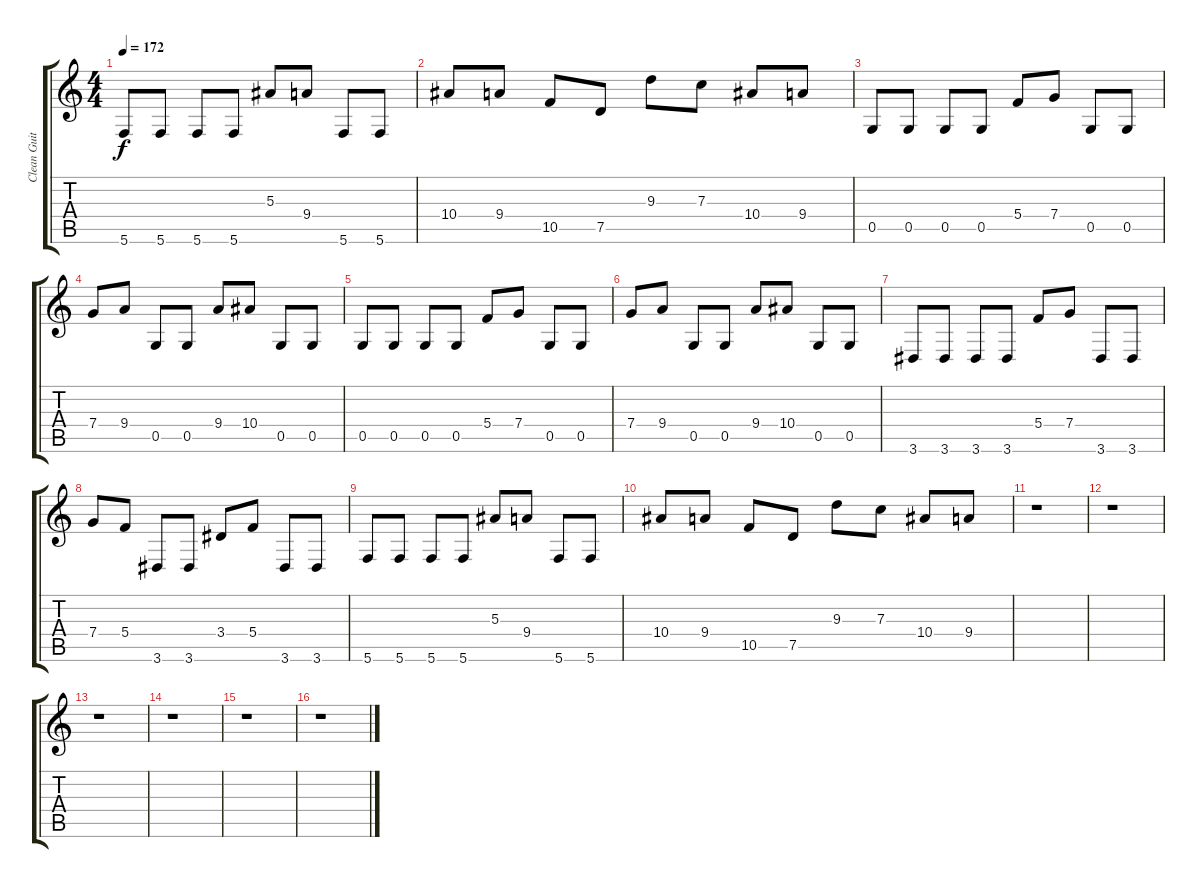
\track ("Clean Guitar " "Clean Guit") {instrument electricguitarjazz}
\staff {score tabs}
\tuning (D4 A3 F3 C3 G2 C2) {hide}
\ts (4 4)
\tempo 172
\clef g2
\ks c
5.6.8{dy f} 5.6.8 5.6.8 5.6.8 5.3.8 9.4.8 5.6.8 5.6.8 |
10.4.8 9.4.8 10.5.8 7.5.8 9.3.8 7.3.8 10.4.8 9.4.8 |
0.5.8 0.5.8 0.5.8 0.5.8 5.4.8 7.4.8 0.5.8 0.5.8 |
7.4.8 9.4.8 0.5.8 0.5.8 9.4.8 10.4.8 0.5.8 0.5.8 |
0.5.8 0.5.8 0.5.8 0.5.8 5.4.8 7.4.8 0.5.8 0.5.8 |
7.4.8 9.4.8 0.5.8 0.5.8 9.4.8 10.4.8 0.5.8 0.5.8 |
3.6.8 3.6.8 3.6.8 3.6.8 5.4.8 7.4.8 3.6.8 3.6.8 |
7.4.8 5.4.8 3.6.8 3.6.8 3.4.8 5.4.8 3.6.8 3.6.8 |
5.6.8 5.6.8 5.6.8 5.6.8 5.3.8 9.4.8 5.6.8 5.6.8 |
10.4.8 9.4.8 10.5.8 7.5.8 9.3.8 7.3.8 10.4.8 9.4.8 |
r.1 |
r.1 |
r.1 |
r.1 |
r.1 |
r.1
